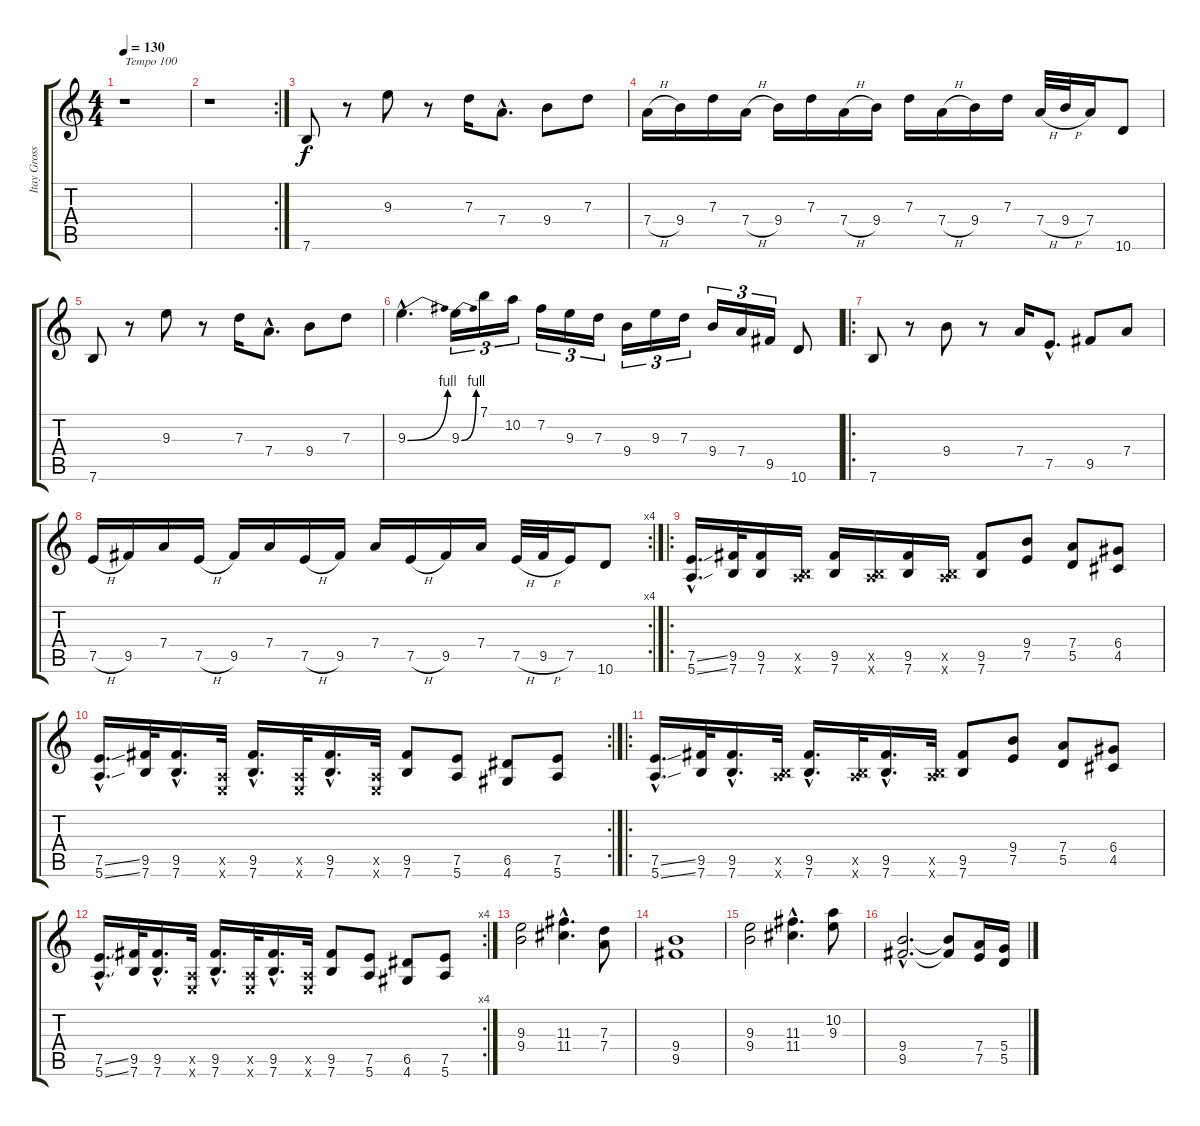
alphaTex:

\track ("Itay Gross" "Itay Gross") {instrument overdrivenguitar}
\staff {score tabs}
\tuning (E4 B3 G3 D3 A2 E2) {hide}
\ts (4 4)
\tempo 130
\clef g2
\ks c
r.1{txt "Tempo 100" dy f instrument overdrivenguitar} |
\rc 2
r.1 |
7.6.8 r.8 9.3.8 r.8 7.3.16 7.4{hac}.8{d} 9.4.8 7.3.8 |
7.4{h}.16 9.4.16 7.3.16 7.4{h}.16 9.4.16 7.3.16 7.4{h}.16 9.4.16 7.3.16 7.4{h}.16 9.4.16 7.3.16 7.4{h}.32 9.4{h}.32 7.4.16 10.6.8 |
7.6.8 r.8 9.3.8 r.8 7.3.16 7.4{hac}.8{d} 9.4.8 7.3.8 |
9.3{be (bend 0 0 60 4) hac}.4{d} 9.3{be (bend 0 0 60 4)}.16{tu (3 2)} 7.1.16{tu (3 2)} 10.2.16{tu (3 2)} 7.2.16{tu (3 2)} 9.3.16{tu (3 2)} 7.3.16{tu (3 2)} 9.4.16{tu (3 2)} 9.3.16{tu (3 2)} 7.3.16{tu (3 2)} 9.4.16{tu (3 2)} 7.4.16{tu (3 2)} 9.5.16{tu (3 2)} 10.6.8 |
\ro
7.6.8 r.8 9.4.8 r.8 7.4.16 7.5{hac}.8{d} 9.5.8 7.4.8 |
\rc 4
7.5{h}.16 9.5.16 7.4.16 7.5{h}.16 9.5.16 7.4.16 7.5{h}.16 9.5.16 7.4.16 7.5{h}.16 9.5.16 7.4.16 7.5{h}.32 9.5{h}.32 7.5.16 10.6.8 |
\ro
(7.5{ss hac} 5.6{ss hac}).16{d} (9.5 7.6).32 (9.5 7.6).16 (0.5{x} 7.6{x}).16 (9.5 7.6).16 (0.5{x} 7.6{x}).16 (9.5 7.6).16 (0.5{x} 7.6{x}).16 (9.5 7.6).8 (9.4 7.5).8 (7.4 5.5).8 (6.4 4.5).8 |
\rc 2
(7.5{ss hac} 5.6{ss hac}).16{d} (9.5 7.6).32 (9.5{hac} 7.6{hac}).16{d} (0.5{x} 0.6{x}).32 (9.5{hac} 7.6{hac}).16{d} (0.5{x} 0.6{x}).32 (9.5{hac} 7.6{hac}).16{d} (0.5{x} 0.6{x}).32 (9.5 7.6).8 (7.5 5.6).8 (6.5 4.6).8 (7.5 5.6).8 |
\ro
(7.5{ss hac} 5.6{ss hac}).16{d} (9.5 7.6).32 (9.5{hac} 7.6{hac}).16{d} (0.5{x} 7.6{x}).32 (9.5{hac} 7.6{hac}).16{d} (0.5{x} 7.6{x}).32 (9.5{hac} 7.6{hac}).16{d} (0.5{x} 7.6{x}).32 (9.5 7.6).8 (9.4 7.5).8 (7.4 5.5).8 (6.4 4.5).8 |
\rc 4
(7.5{ss hac} 5.6{ss hac}).16{d} (9.5 7.6).32 (9.5{hac} 7.6{hac}).16{d} (0.5{x} 0.6{x}).32 (9.5{hac} 7.6{hac}).16{d} (0.5{x} 0.6{x}).32 (9.5{hac} 7.6{hac}).16{d} (0.5{x} 0.6{x}).32 (9.5 7.6).8 (7.5 5.6).8 (6.5 4.6).8 (7.5 5.6).8 |
(9.3 9.4).2 (11.3{hac} 11.4{hac}).4{d} (7.3 7.4).8 |
(9.4 9.5).1 |
(9.3 9.4).2 (11.3{hac} 11.4{hac}).4{d} (10.2 9.3).8 |
(9.4{hac} 9.5{hac}).2{d} (9.4{t} 9.5{t}).8 (7.4 7.5).16 (5.4 5.5).16
